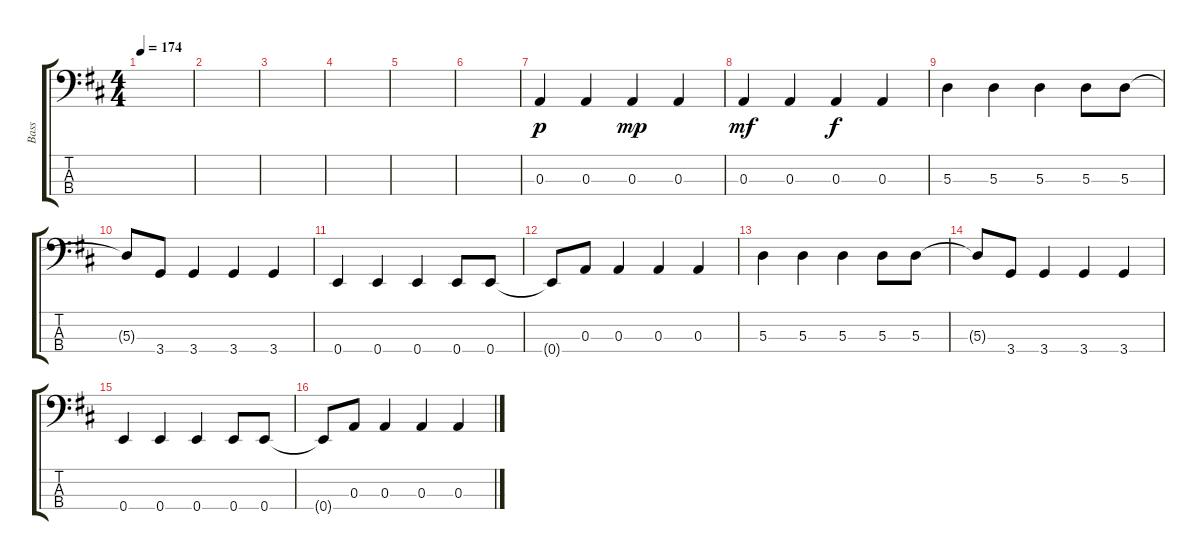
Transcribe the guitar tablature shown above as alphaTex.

\track ("Bass" "Bass") {instrument electricbassfinger}
\staff {score tabs}
\tuning (G2 D2 A1 E1) {hide}
\ts (4 4)
\tempo 174
\clef f4
\ks d
|
|
|
|
|
|
0.3.4{dy p} 0.3.4 0.3.4{dy mp} 0.3.4 |
0.3.4{dy mf} 0.3.4 0.3.4{dy f} 0.3.4 |
5.3.4{volume 16} 5.3.4 5.3.4 5.3.8 5.3.8 |
5.3{t}.8 3.4.8 3.4.4 3.4.4 3.4.4 |
0.4.4 0.4.4 0.4.4 0.4.8 0.4.8 |
0.4{t}.8 0.3.8 0.3.4 0.3.4 0.3.4 |
5.3.4 5.3.4 5.3.4 5.3.8 5.3.8 |
5.3{t}.8 3.4.8 3.4.4 3.4.4 3.4.4 |
0.4.4 0.4.4 0.4.4 0.4.8 0.4.8 |
0.4{t}.8 0.3.8 0.3.4 0.3.4 0.3.4
